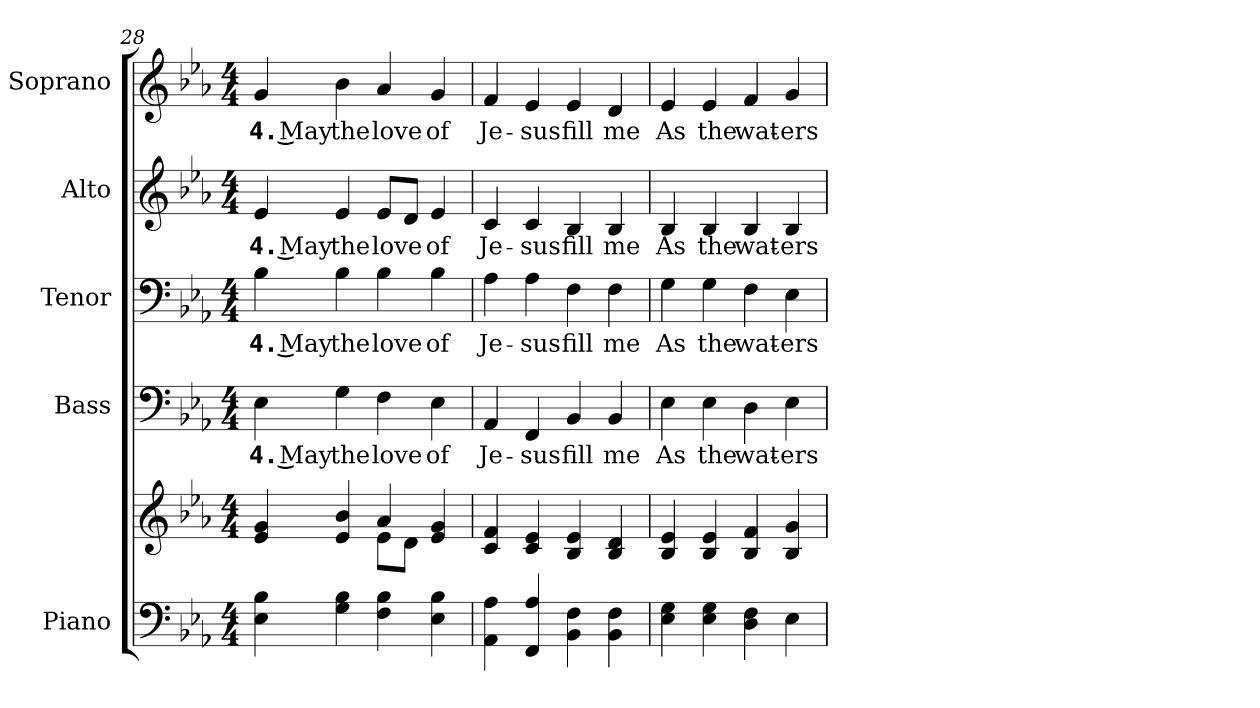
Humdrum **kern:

**kern	**kern	**kern	**text	**kern	**text	**kern	**text	**kern	**text
*part5	*part5	*part4	*part4	*part3	*part3	*part2	*part2	*part1	*part1
*staff6	*staff5	*staff4	*staff4	*staff3	*staff3	*staff2	*staff2	*staff1	*staff1
*I"Piano	*	*I"Bass	*	*I"Tenor	*	*I"Alto	*	*I"Soprano	*
*I'Pno.	*	*I'B.	*	*I'T.	*	*I'A.	*	*I'S.	*
*clefF4	*clefG2	*clefF4	*	*clefF4	*	*clefG2	*	*clefG2	*
*k[b-e-a-]	*k[b-e-a-]	*k[b-e-a-]	*	*k[b-e-a-]	*	*k[b-e-a-]	*	*k[b-e-a-]	*
*E-:	*E-:	*E-:	*	*E-:	*	*E-:	*	*E-:	*
*M4/4	*M4/4	*M4/4	*	*M4/4	*	*M4/4	*	*M4/4	*
=28	=28	=28	=28	=28	=28	=28	=28	=28	=28
*	*^	*	*	*	*	*	*	*	*
!	!	!	!	!LO:LY:b:color=#000000	!	!	!	!	!	!
!	!	!	!	!	!	!LO:LY:b:color=#000000	!	!	!	!
!	!	!	!	!	!	!	!	!LO:LY:b:color=#000000	!	!
!	!	!	!	!	!	!	!	!	!	!LO:LY:b:color=#000000
4E-i\ 4B-i	4e-i/ 4gi	2ryy	4E-i\	4. May	4B-i\	4. May	4e-i/	4. May	4gi/	4. May
!	!	!	!	!LO:LY:b:color=#000000	!	!	!	!	!	!
!	!	!	!	!	!	!LO:LY:b:color=#000000	!	!	!	!
!	!	!	!	!	!	!	!	!LO:LY:b:color=#000000	!	!
!	!	!	!	!	!	!	!	!	!	!LO:LY:b:color=#000000
4Gi\ 4B-i	4e-i/ 4b-i	.	4Gi\	the	4B-i\	the	4e-i/	the	4b-i\	the
!	!	!	!	!LO:LY:b:color=#000000	!	!	!	!	!	!
!	!	!	!	!	!	!LO:LY:b:color=#000000	!	!	!	!
!	!	!	!	!	!	!	!	!LO:LY:b:color=#000000	!	!
!	!	!	!	!	!	!	!	!	!	!LO:LY:b:color=#000000
4Fi\ 4B-i	4a-i/	8e-i\L	4Fi\	love	4B-i\	love	8e-i/L	love	4a-i/	love
.	.	8di\J	.	.	.	.	8di/J	.	.	.
!	!	!	!	!LO:LY:b:color=#000000	!	!	!	!	!	!
!	!	!	!	!	!	!LO:LY:b:color=#000000	!	!	!	!
!	!	!	!	!	!	!	!	!LO:LY:b:color=#000000	!	!
!	!	!	!	!	!	!	!	!	!	!LO:LY:b:color=#000000
4E-i\ 4B-i	4e-i/ 4gi	4ryy	4E-i\	of	4B-i\	of	4e-i/	of	4gi/	of
*	*v	*v	*	*	*	*	*	*	*	*
!!LO:PB:g=z
=29	=29	=29	=29	=29	=29	=29	=29	=29	=29
*	*^	*	*	*	*	*	*	*	*
!	!	!	!	!LO:LY:b:color=#000000	!	!	!	!	!	!
*	*v	*v	*	*	*	*	*	*	*	*
*	*^	*	*	*	*	*	*	*	*
!	!	!	!	!	!	!LO:LY:b:color=#000000	!	!	!	!
*	*v	*v	*	*	*	*	*	*	*	*
*	*^	*	*	*	*	*	*	*	*
!	!	!	!	!	!	!	!	!LO:LY:b:color=#000000	!	!
*	*v	*v	*	*	*	*	*	*	*	*
*	*^	*	*	*	*	*	*	*	*
!	!	!	!	!	!	!	!	!	!	!LO:LY:b:color=#000000
*	*v	*v	*	*	*	*	*	*	*	*
4AA-i\ 4A-i	4ci/ 4fi	4AA-i/	Je-	4A-i\	Je-	4ci/	Je-	4fi/	Je-
!	!	!	!LO:LY:b:color=#000000	!	!	!	!	!	!
!	!	!	!	!	!LO:LY:b:color=#000000	!	!	!	!
!	!	!	!	!	!	!	!LO:LY:b:color=#000000	!	!
!	!	!	!	!	!	!	!	!	!LO:LY:b:color=#000000
4FFi/ 4A-i	4ci/ 4e-i	4FFi/	-sus	4A-i\	-sus	4ci/	-sus	4e-i/	-sus
!	!	!	!LO:LY:b:color=#000000	!	!	!	!	!	!
!	!	!	!	!	!LO:LY:b:color=#000000	!	!	!	!
!	!	!	!	!	!	!	!LO:LY:b:color=#000000	!	!
!	!	!	!	!	!	!	!	!	!LO:LY:b:color=#000000
4BB-i\ 4Fi	4B-i/ 4e-i	4BB-i/	fill	4Fi\	fill	4B-i/	fill	4e-i/	fill
!	!	!	!LO:LY:b:color=#000000	!	!	!	!	!	!
!	!	!	!	!	!LO:LY:b:color=#000000	!	!	!	!
!	!	!	!	!	!	!	!LO:LY:b:color=#000000	!	!
!	!	!	!	!	!	!	!	!	!LO:LY:b:color=#000000
4BB-i\ 4Fi	4B-i/ 4di	4BB-i/	me	4Fi\	me	4B-i/	me	4di/	me
=30	=30	=30	=30	=30	=30	=30	=30	=30	=30
!	!	!	!LO:LY:b:color=#000000	!	!	!	!	!	!
!	!	!	!	!	!LO:LY:b:color=#000000	!	!	!	!
!	!	!	!	!	!	!	!LO:LY:b:color=#000000	!	!
!	!	!	!	!	!	!	!	!	!LO:LY:b:color=#000000
4E-i\ 4Gi	4B-i/ 4e-i	4E-i\	As	4Gi\	As	4B-i/	As	4e-i/	As
!	!	!	!LO:LY:b:color=#000000	!	!	!	!	!	!
!	!	!	!	!	!LO:LY:b:color=#000000	!	!	!	!
!	!	!	!	!	!	!	!LO:LY:b:color=#000000	!	!
!	!	!	!	!	!	!	!	!	!LO:LY:b:color=#000000
4E-i\ 4Gi	4B-i/ 4e-i	4E-i\	the	4Gi\	the	4B-i/	the	4e-i/	the
!	!	!	!LO:LY:b:color=#000000	!	!	!	!	!	!
!	!	!	!	!	!LO:LY:b:color=#000000	!	!	!	!
!	!	!	!	!	!	!	!LO:LY:b:color=#000000	!	!
!	!	!	!	!	!	!	!	!	!LO:LY:b:color=#000000
4Di\ 4Fi	4B-i/ 4fi	4Di\	wat-	4Fi\	wat-	4B-i/	wat-	4fi/	wat-
!	!	!	!LO:LY:b:color=#000000	!	!	!	!	!	!
!	!	!	!	!	!LO:LY:b:color=#000000	!	!	!	!
!	!	!	!	!	!	!	!LO:LY:b:color=#000000	!	!
!	!	!	!	!	!	!	!	!	!LO:LY:b:color=#000000
4E-i\	4B-i/ 4gi	4E-i\	-ers	4E-i\	-ers	4B-i/	-ers	4gi/	-ers
=	=	=	=	=	=	=	=	=	=
*-	*-	*-	*-	*-	*-	*-	*-	*-	*-
